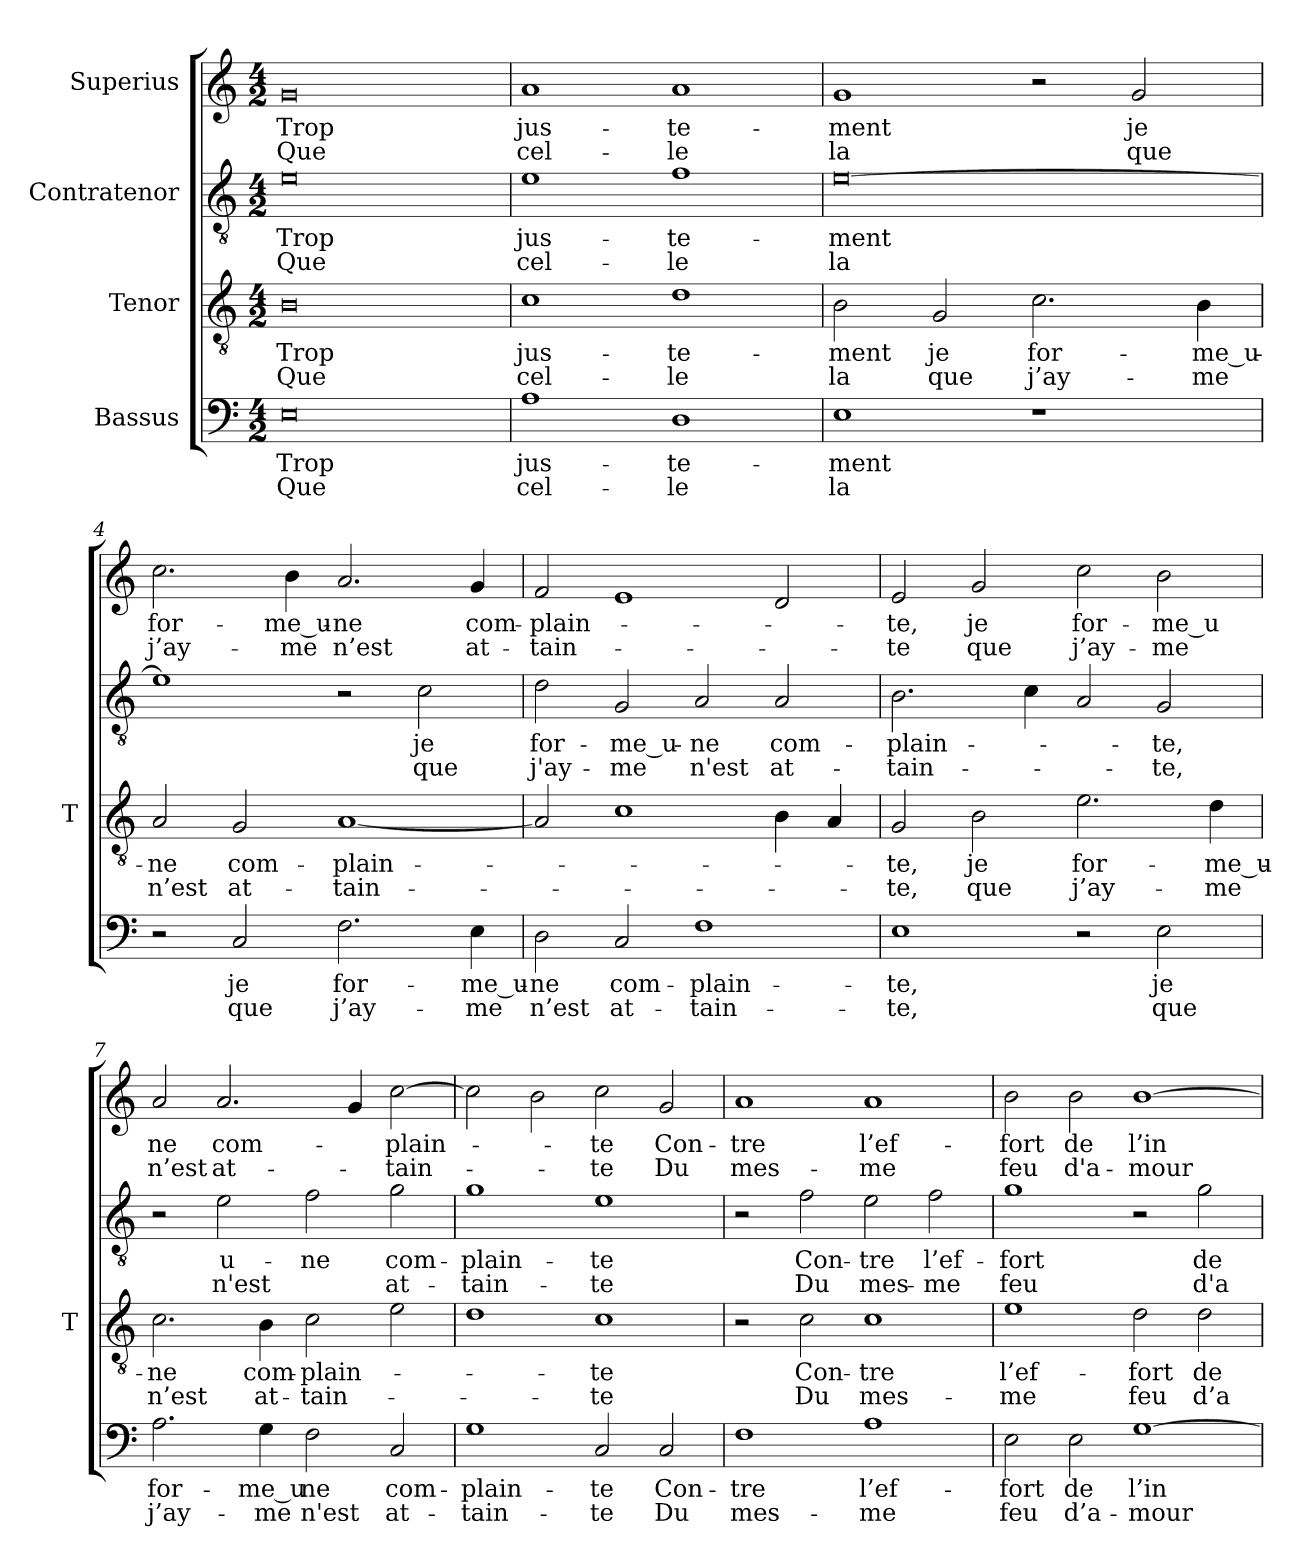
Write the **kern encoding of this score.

**kern	**text	**text	**kern	**text	**text	**kern	**text	**text	**kern	**text	**text
*part4	*part4	*part4	*part3	*part3	*part3	*part2	*part2	*part2	*part1	*part1	*part1
*staff4	*staff4	*staff4	*staff3	*staff3	*staff3	*staff2	*staff2	*staff2	*staff1	*staff1	*staff1
*I"Bassus	*	*	*I"Tenor	*	*	*I"Contratenor	*	*	*I"Superius	*	*
*	*	*	*I'T	*	*	*	*	*	*	*	*
*clefF4	*	*	*clefGv2	*	*	*clefGv2	*	*	*clefG2	*	*
*k[]	*	*	*k[]	*	*	*k[]	*	*	*k[]	*	*
*M4/2	*	*	*M4/2	*	*	*M4/2	*	*	*M4/2	*	*
=1	=1	=1	=1	=1	=1	=1	=1	=1	=1	=1	=1
0E	-Trop	-Que	0B	-Trop	-Que	0e	-Trop	-Que	0g	-Trop	-Que
=2	=2	=2	=2	=2	=2	=2	=2	=2	=2	=2	=2
1A	jus-	cel-	1c	jus-	cel-	1e	jus-	cel-	1a	jus-	cel-
1D	te-	-le	1d	te-	-le	1f	te-	-le	1a	te-	-le
=3	=3	=3	=3	=3	=3	=3	=3	=3	=3	=3	=3
1E	-ment	-la	2B	-ment	-la	[0e	-ment	-la	1g	-ment	-la
.	.	.	2G	-je	-que	.	.	.	.	.	.
1r	.	.	2.c	for-	j’ay-	.	.	.	2r	.	.
.	.	.	.	.	.	.	.	.	2g	-je	-que
.	.	.	4B	me_u-	-me	.	.	.	.	.	.
=4	=4	=4	=4	=4	=4	=4	=4	=4	=4	=4	=4
2r	.	.	2A	-ne	-n’est	1e]	.	.	2.cc	for-	j’ay-
2C	-je	-que	2G	com-	at-	.	.	.	.	.	.
.	.	.	.	.	.	.	.	.	4b	me_u-	-me
2.F	for-	j’ay-	[1A	plain-	tain-	2r	.	.	2.a	-ne	-n’est
.	.	.	.	.	.	2c	-je	-que	.	.	.
4E	me_u-	-me	.	.	.	.	.	.	4g	com-	at-
=5	=5	=5	=5	=5	=5	=5	=5	=5	=5	=5	=5
2D	-ne	-n’est	2A]	.	.	2d	for-	j'ay-	2f	plain-	tain-
2C	com-	at-	1c	.	.	2G	me_u-	-me	1e	.	.
1F	plain-	tain-	.	.	.	2A	-ne	-n'est	.	.	.
.	.	.	4B	.	.	2A	com-	at-	2d	.	.
.	.	.	4A	.	.	.	.	.	.	.	.
=6	=6	=6	=6	=6	=6	=6	=6	=6	=6	=6	=6
1E	-te,	-te,	2G	-te,	-te,	2.B	plain-	tain-	2e	-te,	-te
.	.	.	2B	-je	-que	.	.	.	2g	-je	-que
.	.	.	.	.	.	4c	.	.	.	.	.
2r	.	.	2.e	for-	j’ay-	2A	.	.	2cc	for-	j’ay-
2E	-je	-que	.	.	.	2G	-te,	-te,	2b	-me_u	-me
.	.	.	4d	me_u-	-me	.	.	.	.	.	.
=7	=7	=7	=7	=7	=7	=7	=7	=7	=7	=7	=7
2.A	for-	j’ay-	2.c	-ne	-n’est	2r	.	.	2a	-ne	-n’est
.	.	.	.	.	.	2e	u-	-n'est	2.a	com-	at-
4G	-me_u	-me	4B	com-	at-	.	.	.	.	.	.
2F	-ne	-n'est	2c	plain-	tain-	2f	-ne	.	.	.	.
.	.	.	.	.	.	.	.	.	4g	.	.
2C	com-	at-	2e	.	.	2g	com-	at-	[2cc	plain-	tain-
=8	=8	=8	=8	=8	=8	=8	=8	=8	=8	=8	=8
1G	plain-	tain-	1d	.	.	1g	plain-	tain-	2cc]	.	.
.	.	.	.	.	.	.	.	.	2b	.	.
2C	-te	-te	1c	-te	-te	1e	-te	-te	2cc	-te	-te
2C	Con-	-Du	.	.	.	.	.	.	2g	Con-	-Du
=9	=9	=9	=9	=9	=9	=9	=9	=9	=9	=9	=9
1F	-tre	mes-	2r	.	.	2r	.	.	1a	-tre	mes-
.	.	.	2c	Con-	-Du	2f	Con-	-Du	.	.	.
1A	l’ef-	-me	1c	-tre	mes-	2e	-tre	mes-	1a	l’ef-	-me
.	.	.	.	.	.	2f	l’ef-	-me	.	.	.
=10	=10	=10	=10	=10	=10	=10	=10	=10	=10	=10	=10
2E	-fort	-feu	1e	l’ef-	-me	1g	-fort	-feu	2b	-fort	-feu
2E	-de	d’a-	.	.	.	.	.	.	2b	-de	d'a-
[1G	l’in-	-mour	2d	-fort	-feu	2r	.	.	[1b	l’in-	-mour
.	.	.	2d	-de	d’a-	2g	-de	d'a-	.	.	.
=	=	=	=	=	=	=	=	=	=	=	=
*-	*-	*-	*-	*-	*-	*-	*-	*-	*-	*-	*-
